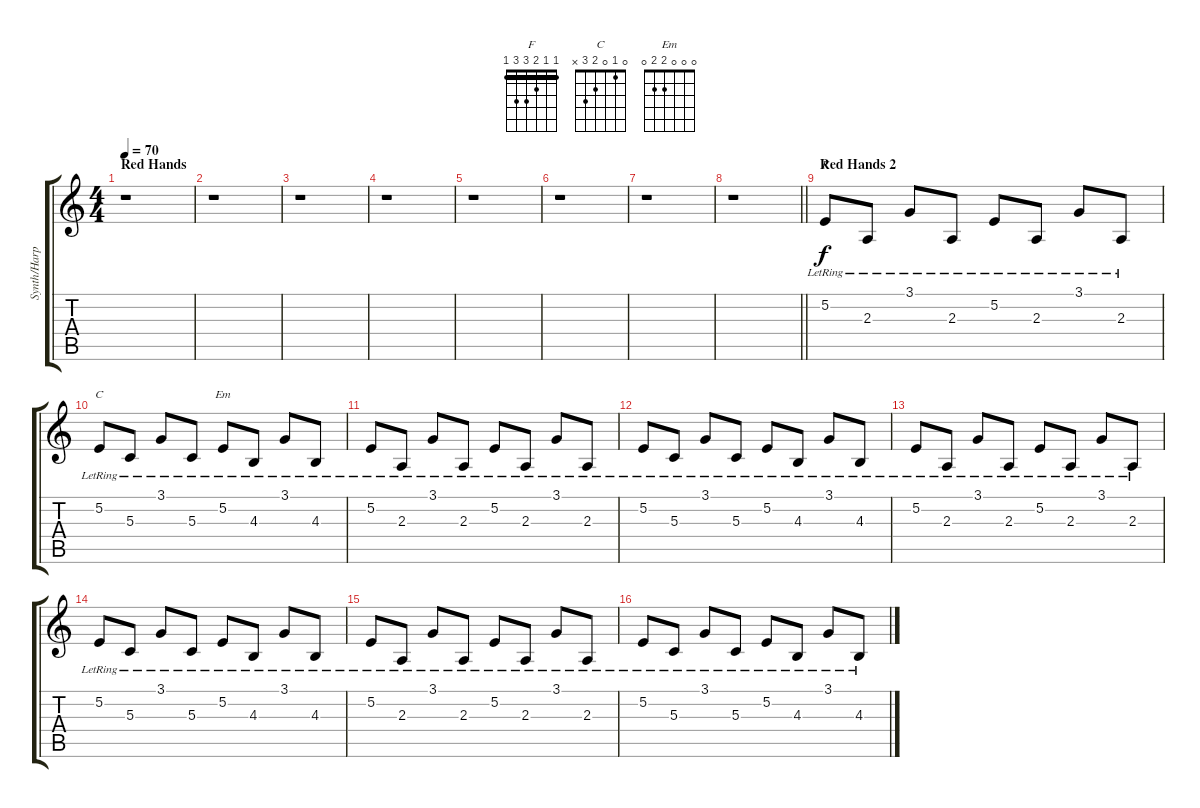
\track ("Synth/Harp" "Synth/Harp") {instrument pad1newage}
\staff {score tabs}
\tuning (E4 B3 G3 D3 A2 E2) {hide}
\chord ("F" 1 1 2 3 3 1) {barre 1}
\chord ("C" 0 1 0 2 3 x)
\chord ("Em" 0 0 0 2 2 0)
\ts (4 4)
\section ("" "Red Hands")
\tempo 70
\clef g2
\ks c
r.1{dy f} |
r.1 |
r.1 |
r.1 |
r.1 |
r.1 |
r.1 |
\barLineRight lightlight
r.1 |
\section ("" "Red Hands 2")
5.2{lr}.8{ch "F"} 2.3{lr}.8 3.1{lr}.8 2.3{lr}.8 5.2{lr}.8 2.3{lr}.8 3.1{lr}.8 2.3{lr}.8 |
5.2{lr}.8{ch "C"} 5.3{lr}.8 3.1{lr}.8 5.3{lr}.8 5.2{lr}.8{ch "Em"} 4.3{lr}.8 3.1{lr}.8 4.3{lr}.8 |
5.2{lr}.8 2.3{lr}.8 3.1{lr}.8 2.3{lr}.8 5.2{lr}.8 2.3{lr}.8 3.1{lr}.8 2.3{lr}.8 |
5.2{lr}.8 5.3{lr}.8 3.1{lr}.8 5.3{lr}.8 5.2{lr}.8 4.3{lr}.8 3.1{lr}.8 4.3{lr}.8 |
5.2{lr}.8 2.3{lr}.8 3.1{lr}.8 2.3{lr}.8 5.2{lr}.8 2.3{lr}.8 3.1{lr}.8 2.3{lr}.8 |
5.2{lr}.8 5.3{lr}.8 3.1{lr}.8 5.3{lr}.8 5.2{lr}.8 4.3{lr}.8 3.1{lr}.8 4.3{lr}.8 |
5.2{lr}.8 2.3{lr}.8 3.1{lr}.8 2.3{lr}.8 5.2{lr}.8 2.3{lr}.8 3.1{lr}.8 2.3{lr}.8 |
5.2{lr}.8 5.3{lr}.8 3.1{lr}.8 5.3{lr}.8 5.2{lr}.8 4.3{lr}.8 3.1{lr}.8 4.3{lr}.8
